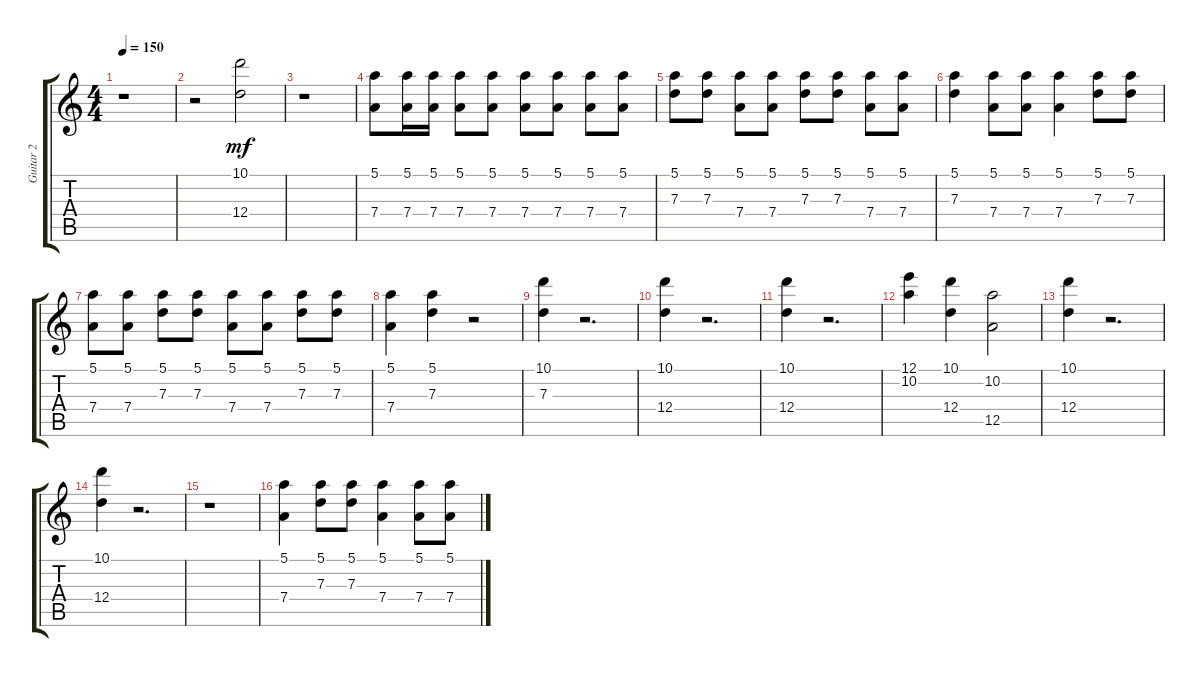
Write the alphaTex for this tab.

\track ("Guitar 2" "Guitar 2") {instrument acousticguitarnylon}
\staff {score tabs}
\tuning (E4 B3 G3 D3 A2 E2) {hide}
\ts (4 4)
\tempo 150
\clef g2
\ks c
r.1{dy mf} |
r.2 (10.1 12.4).2 |
r.1 |
(5.1 7.4).8 (5.1 7.4).16 (5.1 7.4).16 (5.1 7.4).8 (5.1 7.4).8 (5.1 7.4).8 (5.1 7.4).8 (5.1 7.4).8 (5.1 7.4).8 |
(5.1 7.3).8 (5.1 7.3).8 (5.1 7.4).8 (5.1 7.4).8 (5.1 7.3).8 (5.1 7.3).8 (5.1 7.4).8 (5.1 7.4).8 |
(5.1 7.3).4 (5.1 7.4).8 (5.1 7.4).8 (5.1 7.4).4 (5.1 7.3).8 (5.1 7.3).8 |
(5.1 7.4).8 (5.1 7.4).8 (5.1 7.3).8 (5.1 7.3).8 (5.1 7.4).8 (5.1 7.4).8 (5.1 7.3).8 (5.1 7.3).8 |
(5.1 7.4).4 (5.1 7.3).4 r.2 |
(10.1 7.3).4 r.2{d} |
(10.1 12.4).4 r.2{d} |
(10.1 12.4).4 r.2{d} |
(12.1 10.2).4 (10.1 12.4).4 (10.2 12.5).2 |
(10.1 12.4).4 r.2{d} |
(10.1 12.4).4 r.2{d} |
r.1 |
(5.1 7.4).4 (5.1 7.3).8 (5.1 7.3).8 (5.1 7.4).4 (5.1 7.4).8 (5.1 7.4).8
